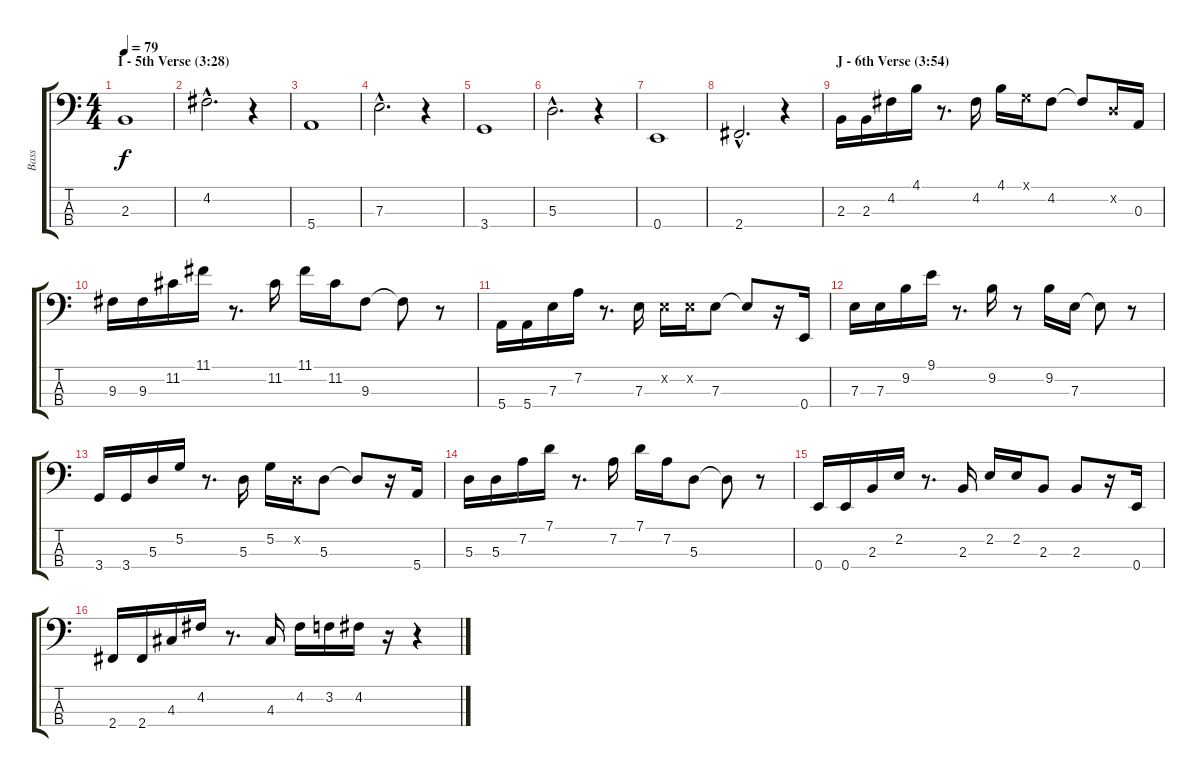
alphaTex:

\track ("Bass" "Bass") {instrument electricbasspick}
\staff {score tabs}
\tuning (G2 D2 A1 E1) {hide}
\ts (4 4)
\section ("" "I - 5th Verse (3:28)")
\tempo 79
\clef f4
\ks c
2.3.1{dy f} |
4.2{hac}.2{d} r.4 |
5.4.1 |
7.3{hac}.2{d} r.4 |
3.4.1 |
5.3{hac}.2{d} r.4 |
0.4.1 |
2.4{hac}.2{d} r.4 |
\section ("" "J - 6th Verse (3:54)")
2.3.16 2.3.16 4.2.16 4.1.16 r.8{d} 4.2.16 4.1.16 0.1{x}.16 4.2.8 4.2{t}.8 0.2{x}.16 0.3.16 |
9.3.16 9.3.16 11.2.16 11.1.16 r.8{d} 11.2.16 11.1.16 11.2.16 9.3.8 9.3{t}.8 r.8 |
5.4.16 5.4.16 7.3.16 7.2.16 r.8{d} 7.3.16 2.2{x}.16 2.2{x}.16 7.3.8 7.3{t}.8 r.16 0.4.16 |
7.3.16 7.3.16 9.2.16 9.1.16 r.8{d} 9.2.16 r.8 9.2.16 7.3.16 7.3{t}.8 r.8 |
3.4.16 3.4.16 5.3.16 5.2.16 r.8{d} 5.3.16 5.2.16 0.2{x}.16 5.3.8 5.3{t}.8 r.16 5.4.16 |
5.3.16 5.3.16 7.2.16 7.1.16 r.8{d} 7.2.16 7.1.16 7.2.16 5.3.8 5.3{t}.8 r.8 |
0.4.16 0.4.16 2.3.16 2.2.16 r.8{d} 2.3.16 2.2.16 2.2.16 2.3.8 2.3.8 r.16 0.4.16 |
2.4.16 2.4.16 4.3.16 4.2.16 r.8{d} 4.3.16 4.2.16 3.2.16 4.2.16 r.16 r.4
